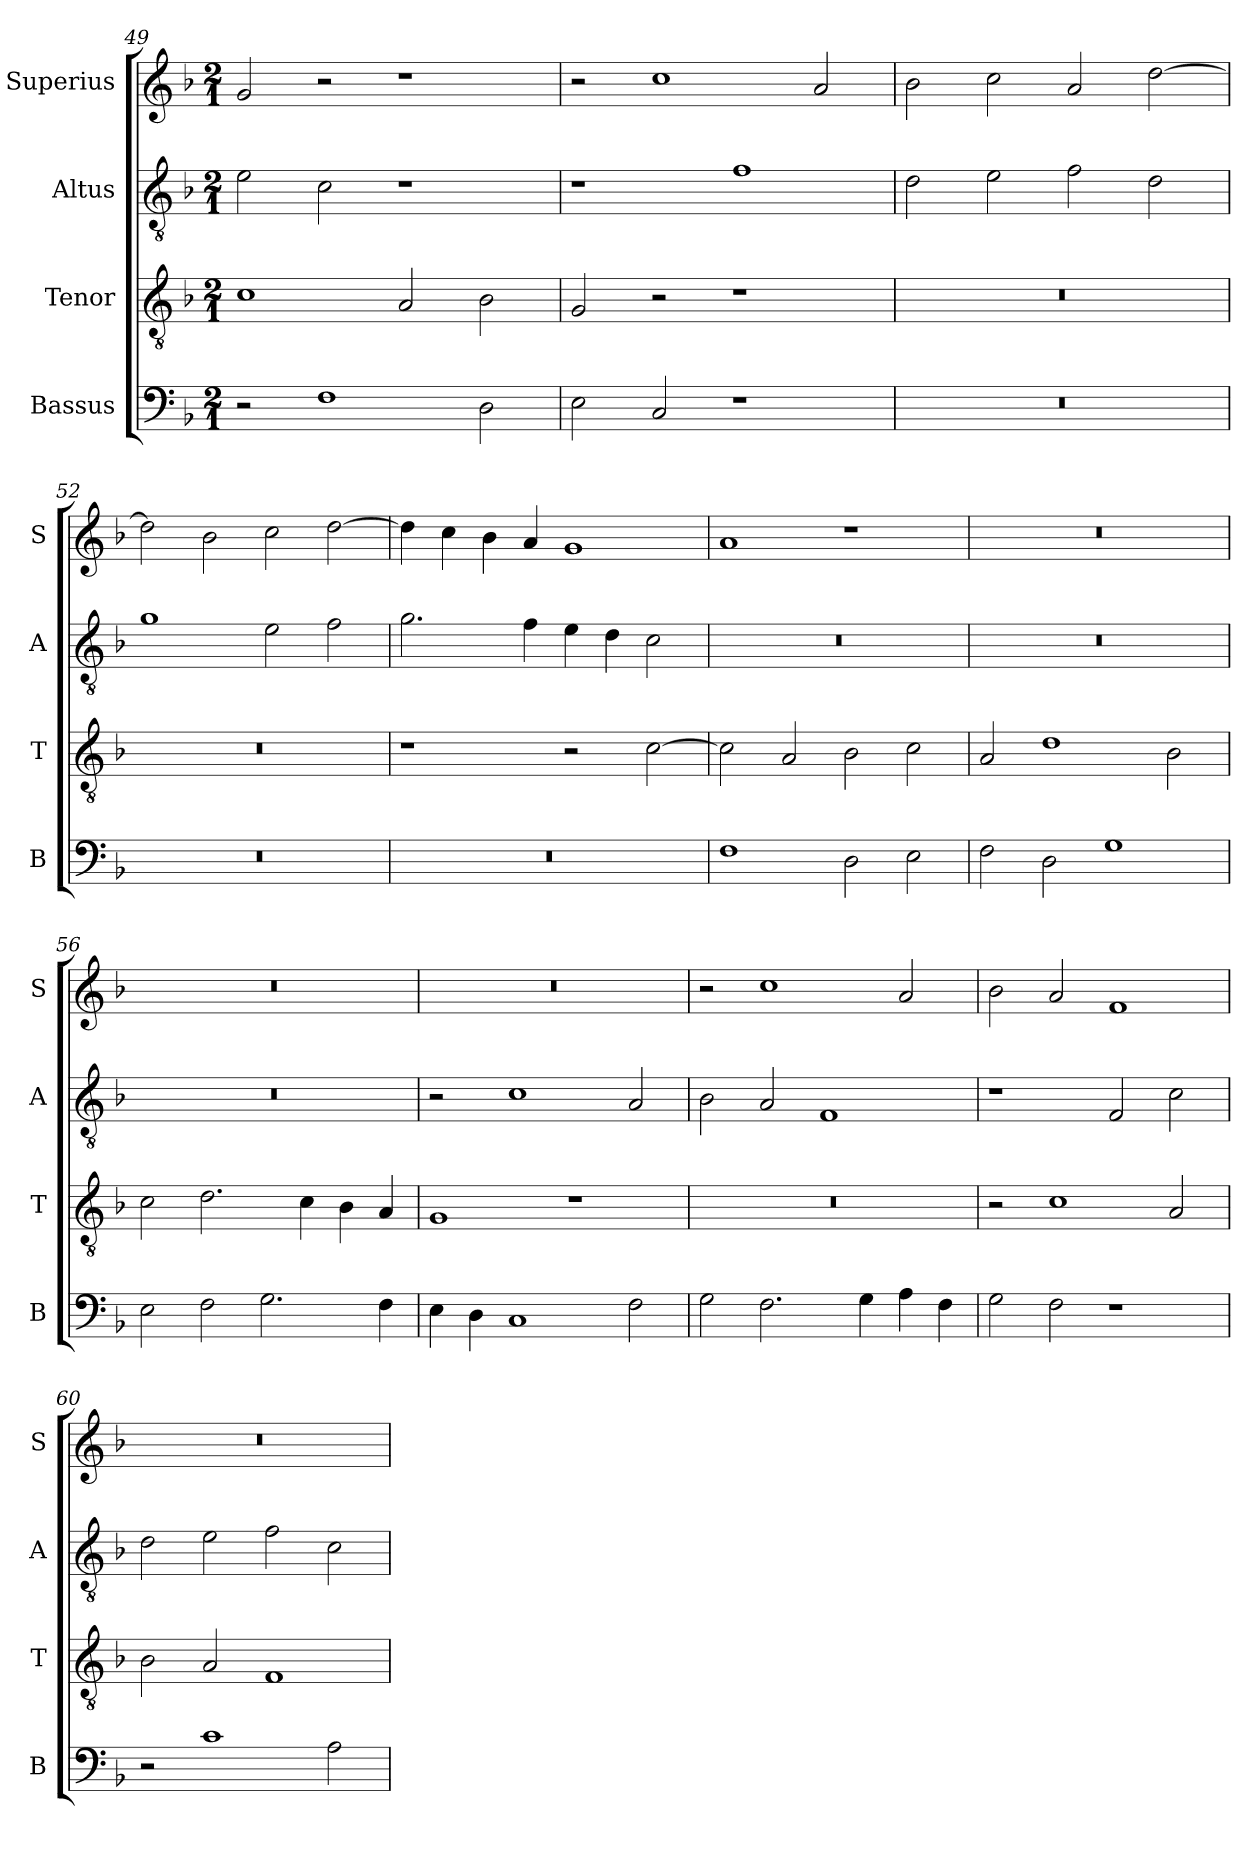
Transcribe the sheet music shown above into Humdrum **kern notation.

**kern	**kern	**kern	**kern
*part4	*part3	*part2	*part1
*staff4	*staff3	*staff2	*staff1
*I"Bassus	*I"Tenor	*I"Altus	*I"Superius
*I'B	*I'T	*I'A	*I'S
*clefF4	*clefGv2	*clefGv2	*clefG2
*k[b-]	*k[b-]	*k[b-]	*k[b-]
*M2/1	*M2/1	*M2/1	*M2/1
=49	=49	=49	=49
2r	1c	2e\	2g/
1F	.	2c\	2r
.	2A/	1r	1r
2D\	2B-\	.	.
=50	=50	=50	=50
2E\	2G/	1r	2r
2C/	2r	.	1cc
1r	1r	1f	.
.	.	.	2a/
=51	=51	=51	=51
0r	0r	2d\	2b-\
.	.	2e\	2cc\
.	.	2f\	2a/
.	.	2d\	[2dd\
=52	=52	=52	=52
0r	0r	1g	2dd\]
.	.	.	2b-\
.	.	2e\	2cc\
.	.	2f\	[2dd\
=53	=53	=53	=53
0r	1r	2.g\	4dd\]
.	.	.	4cc\
.	.	.	4b-\
.	.	4f\	4a/
.	2r	4e\	1g
.	.	4d\	.
.	[2c\	2c\	.
=54	=54	=54	=54
1F	2c\]	0r	1a
.	2A/	.	.
2D\	2B-\	.	1r
2E\	2c\	.	.
=55	=55	=55	=55
2F\	2A/	0r	0r
2D\	1d	.	.
1G	.	.	.
.	2B-\	.	.
=56	=56	=56	=56
2E\	2c\	0r	0r
2F\	2.d\	.	.
2.G\	.	.	.
.	4c\	.	.
.	4B-\	.	.
4F\	4A/	.	.
=57	=57	=57	=57
4E\	1G	2r	0r
4D\	.	.	.
1C	.	1c	.
.	1r	.	.
2F\	.	2A/	.
=58	=58	=58	=58
2G\	0r	2B-\	2r
2.F\	.	2A/	1cc
.	.	1F	.
4G\	.	.	.
4A\	.	.	2a/
4F\	.	.	.
=59	=59	=59	=59
2G\	2r	1r	2b-\
2F\	1c	.	2a/
1r	.	2F/	1f
.	2A/	2c\	.
=60	=60	=60	=60
2r	2B-\	2d\	0r
1c	2A/	2e\	.
.	1F	2f\	.
2A\	.	2c\	.
=	=	=	=
*-	*-	*-	*-
